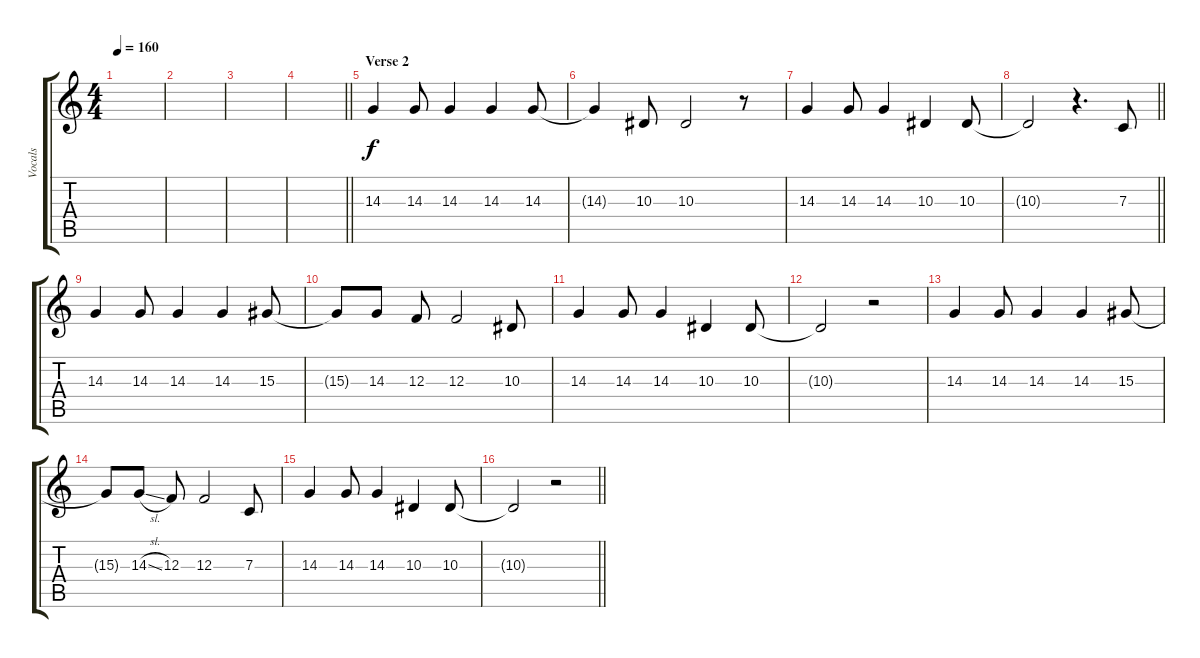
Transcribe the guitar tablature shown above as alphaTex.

\track ("Vocals" "Vocals") {instrument clarinet}
\staff {score tabs}
\tuning (D4 A3 F3 C3 G2 C2) {hide}
\ts (4 4)
\tempo 160
\clef g2
\ks c
|
|
|
\barLineRight lightlight
|
\section ("" "Verse 2")
14.3.4 14.3.8 14.3.4 14.3.4 14.3.8 |
14.3{t}.4 10.3.8 10.3.2 r.8 |
14.3.4 14.3.8 14.3.4 10.3.4 10.3.8 |
\barLineRight lightlight
10.3{t}.2 r.4{d} 7.3.8 |
14.3.4 14.3.8 14.3.4 14.3.4 15.3.8 |
15.3{t}.8 14.3.8 12.3.8 12.3.2 10.3.8 |
14.3.4 14.3.8 14.3.4 10.3.4 10.3.8 |
10.3{t}.2 r.2 |
14.3.4 14.3.8 14.3.4 14.3.4 15.3.8 |
15.3{t}.8 14.3{sl}.8 12.3.8 12.3.2 7.3.8 |
14.3.4 14.3.8 14.3.4 10.3.4 10.3.8 |
\barLineRight lightlight
10.3{t}.2 r.2
